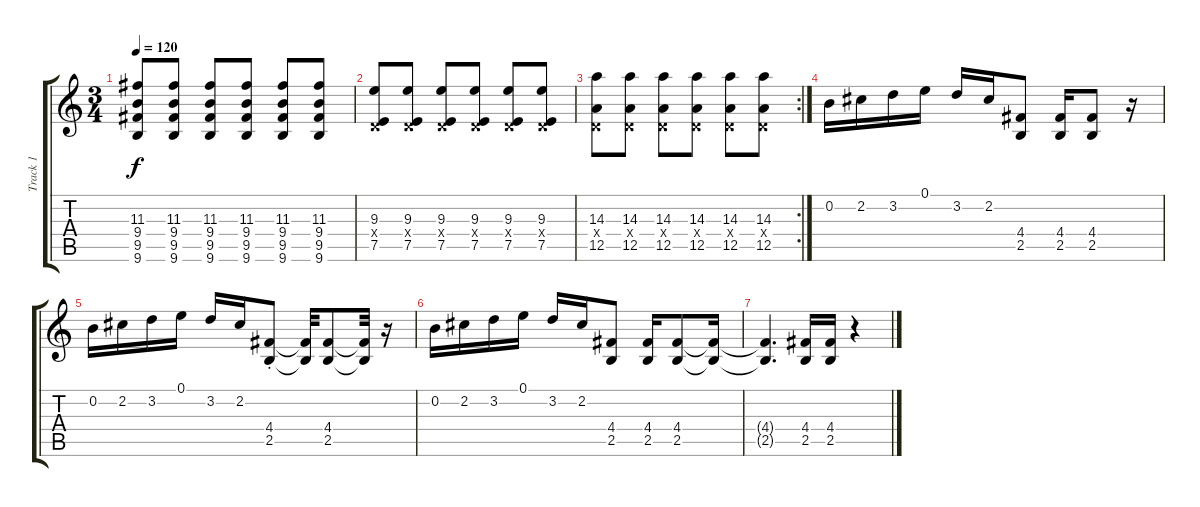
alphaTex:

\track ("Track 1" "Track 1") {instrument overdrivenguitar}
\staff {score tabs}
\tuning (E4 B3 G3 D3 A2 D2) {hide}
\ts (3 4)
\tempo 120
\clef g2
\ks c
(11.3 9.4 9.5 9.6).8{dy f} (11.3 9.4 9.5 9.6).8 (11.3 9.4 9.5 9.6).8 (11.3 9.4 9.5 9.6).8 (11.3 9.4 9.5 9.6).8 (11.3 9.4 9.5 9.6).8 |
(9.3 0.4{x} 7.5).8 (9.3 0.4{x} 7.5).8 (9.3 0.4{x} 7.5).8 (9.3 0.4{x} 7.5).8 (9.3 0.4{x} 7.5).8 (9.3 0.4{x} 7.5).8 |
\rc 2
(14.3 0.4{x} 12.5).8 (14.3 0.4{x} 12.5).8 (14.3 0.4{x} 12.5).8 (14.3 0.4{x} 12.5).8 (14.3 0.4{x} 12.5).8 (14.3 0.4{x} 12.5).8 |
0.2.16 2.2.16 3.2.16 0.1.16 3.2.16 2.2.16 (4.4 2.5).8 (4.4 2.5).16 (4.4 2.5).8 r.16 |
0.2.16 2.2.16 3.2.16 0.1.16 3.2.16 2.2.16 (4.4 2.5{st}).8 (4.4{t} 2.5{t}).32 (4.4 2.5).8 (4.4{t} 2.5{t}).32 r.16 |
0.2.16 2.2.16 3.2.16 0.1.16 3.2.16 2.2.16 (4.4 2.5).8 (4.4 2.5).16 (4.4 2.5).8 (4.4{t} 2.5{t}).16 |
(4.4{t} 2.5{t}).4{d} (4.4 2.5).16 (4.4 2.5).16 r.4
